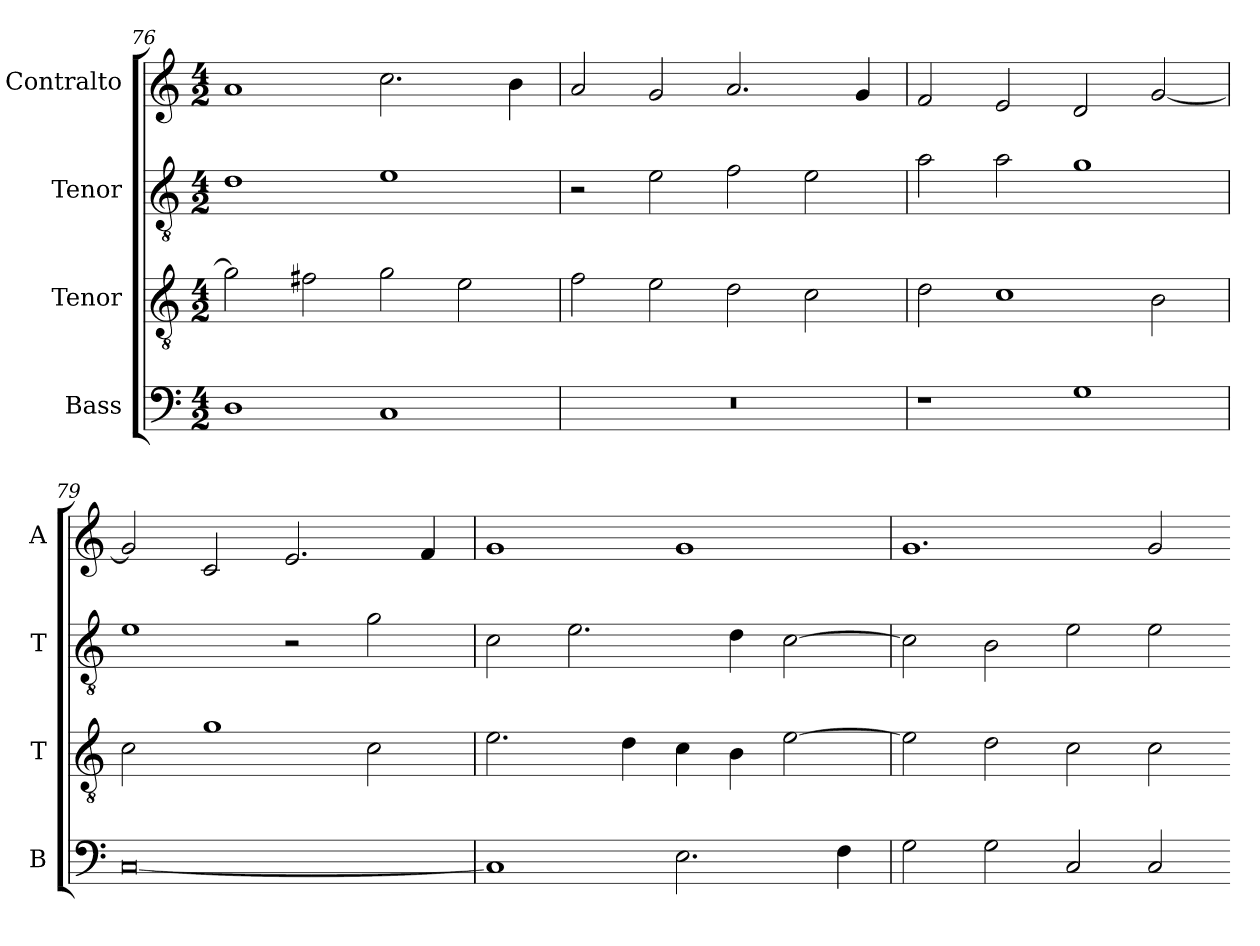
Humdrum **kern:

**kern	**kern	**kern	**kern
*part4	*part3	*part2	*part1
*staff4	*staff3	*staff2	*staff1
*I"Bass	*I"Tenor	*I"Tenor	*I"Contralto
*I'B	*I'T	*I'T	*I'A
*clefF4	*clefGv2	*clefGv2	*clefG2
*k[]	*k[]	*k[]	*k[]
*G:mix	*G:mix	*G:mix	*G:mix
*M4/2	*M4/2	*M4/2	*M4/2
=76	=76	=76	=76
1D	2g]	1d	1a
.	2f#X	.	.
1C	2g	1e	2.cc
.	2e	.	.
.	.	.	4b
=77	=77	=77	=77
0r	2f	2r	2a
.	2e	2e	2g
.	2d	2f	2.a
.	2c	2e	.
.	.	.	4g
=78	=78	=78	=78
1r	2d	2a	2f
.	1c	2a	2e
1G	.	1g	2d
.	2B	.	[2g
=79	=79	=79	=79
[0C	2c	1e	2g]
.	1g	.	2c
.	.	2r	2.e
.	2c	2g	.
.	.	.	4f
=80	=80	=80	=80
1C]	2.e	2c	1g
.	.	2.e	.
.	4d	.	.
2.E	4c	.	1g
.	4B	4d	.
.	[2e	[2c	.
4F	.	.	.
=81	=81	=81	=81
2G	2e]	2c]	1.g
2G	2d	2B	.
2C	2c	2e	.
2C	2c	2e	2g
=-	=-	=-	=-
*-	*-	*-	*-
